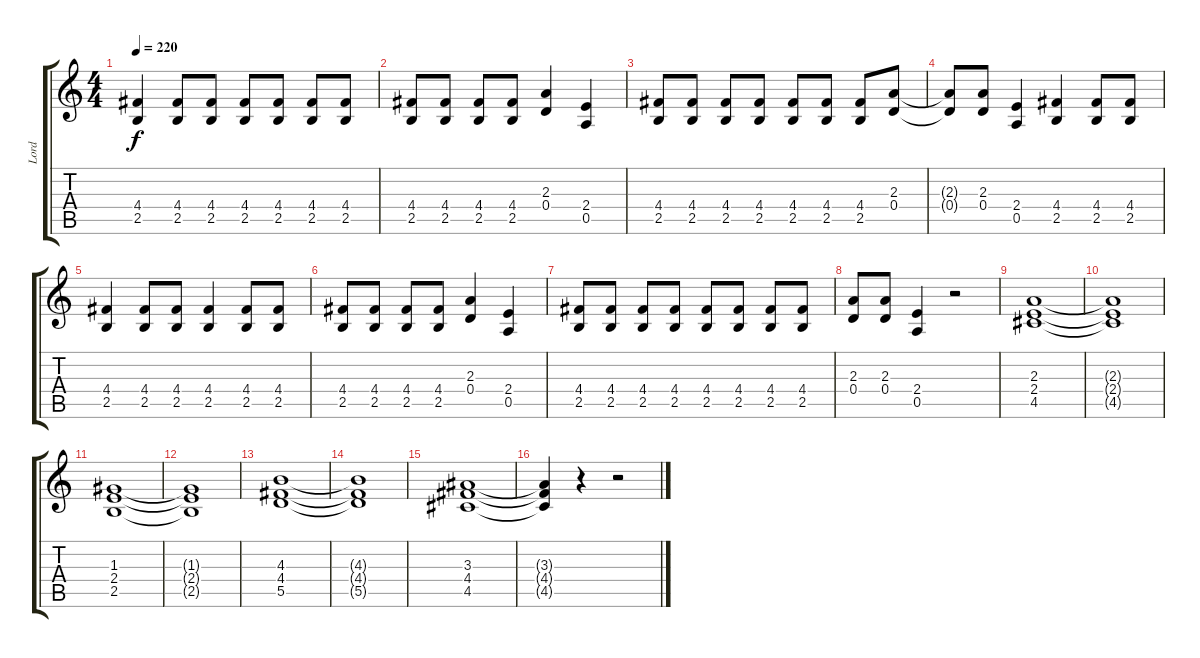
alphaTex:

\track ("Lord" "Lord") {instrument drawbarorgan}
\staff {score tabs}
\tuning (E5 B4 G4 D4 A3 E3) {hide}
\ts (4 4)
\tempo 220
\clef g2
\ks c
(4.4 2.5).4{dy f} (4.4 2.5).8 (4.4 2.5).8 (4.4 2.5).8 (4.4 2.5).8 (4.4 2.5).8 (4.4 2.5).8 |
(4.4 2.5).8 (4.4 2.5).8 (4.4 2.5).8 (4.4 2.5).8 (2.3 0.4).4 (2.4 0.5).4 |
(4.4 2.5).8 (4.4 2.5).8 (4.4 2.5).8 (4.4 2.5).8 (4.4 2.5).8 (4.4 2.5).8 (4.4 2.5).8 (2.3 0.4).8 |
(2.3{t} 0.4{t}).8 (2.3 0.4).8 (2.4 0.5).4 (4.4 2.5).4 (4.4 2.5).8 (4.4 2.5).8 |
(4.4 2.5).4 (4.4 2.5).8 (4.4 2.5).8 (4.4 2.5).4 (4.4 2.5).8 (4.4 2.5).8 |
(4.4 2.5).8 (4.4 2.5).8 (4.4 2.5).8 (4.4 2.5).8 (2.3 0.4).4 (2.4 0.5).4 |
(4.4 2.5).8 (4.4 2.5).8 (4.4 2.5).8 (4.4 2.5).8 (4.4 2.5).8 (4.4 2.5).8 (4.4 2.5).8 (4.4 2.5).8 |
(2.3 0.4).8 (2.3 0.4).8 (2.4 0.5).4 r.2 |
(2.3 2.4 4.5).1 |
(2.3{t} 2.4{t} 4.5{t}).1 |
(1.3 2.4 2.5).1 |
(1.3{t} 2.4{t} 2.5{t}).1 |
(4.3 4.4 5.5).1 |
(4.3{t} 4.4{t} 5.5{t}).1 |
(3.3 4.4 4.5).1 |
(3.3{t} 4.4{t} 4.5{t}).4 r.4 r.2
